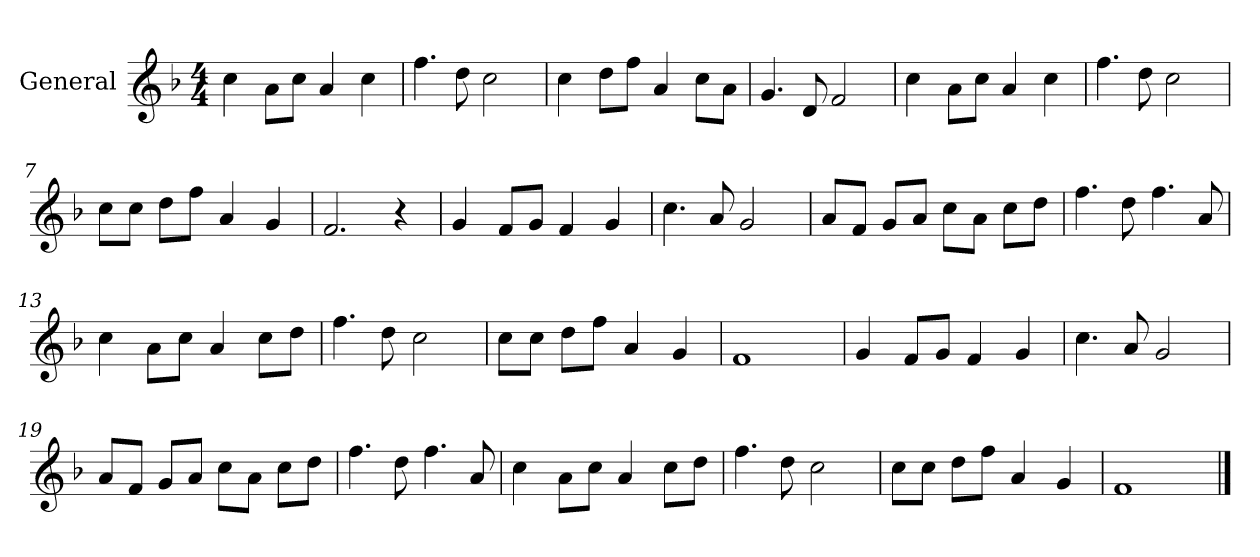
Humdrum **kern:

**kern
*part1
*staff1
*I"General
*clefG2
*k[b-]
*M4/4
*MM72
=1
4cc
8a\L
8cc\J
4a
4cc
=2
!LO:N:vis=4.
4ff
8dd
2cc
=3
4cc
8dd\L
8ff\J
4a
8cc\L
8a\J
=4
!LO:N:vis=4.
4g
8d
2f
=5
4cc
8a\L
8cc\J
4a
4cc
=6
!LO:N:vis=4.
4ff
8dd
2cc
=7
8cc\L
8cc\J
8dd\L
8ff\J
4a
4g
=8
!LO:N:vis=2.
2f
4r
=9
4g
8f/L
8g/J
4f
4g
=10
!LO:N:vis=4.
4cc
8a
2g
=11
8a/L
8f/J
8g/L
8a/J
8cc\L
8a\J
8cc\L
8dd\J
=12
!LO:N:vis=4.
4ff
8dd
!LO:N:vis=4.
4ff
8a
=13
4cc
8a\L
8cc\J
4a
8cc\L
8dd\J
=14
!LO:N:vis=4.
4ff
8dd
2cc
=15
8cc\L
8cc\J
8dd\L
8ff\J
4a
4g
=16
1f
=17
4g
8f/L
8g/J
4f
4g
=18
!LO:N:vis=4.
4cc
8a
2g
=19
8a/L
8f/J
8g/L
8a/J
8cc\L
8a\J
8cc\L
8dd\J
=20
!LO:N:vis=4.
4ff
8dd
!LO:N:vis=4.
4ff
8a
=21
4cc
8a\L
8cc\J
4a
8cc\L
8dd\J
=22
!LO:N:vis=4.
4ff
8dd
2cc
=23
8cc\L
8cc\J
8dd\L
8ff\J
4a
4g
=24
1f
==
*-
